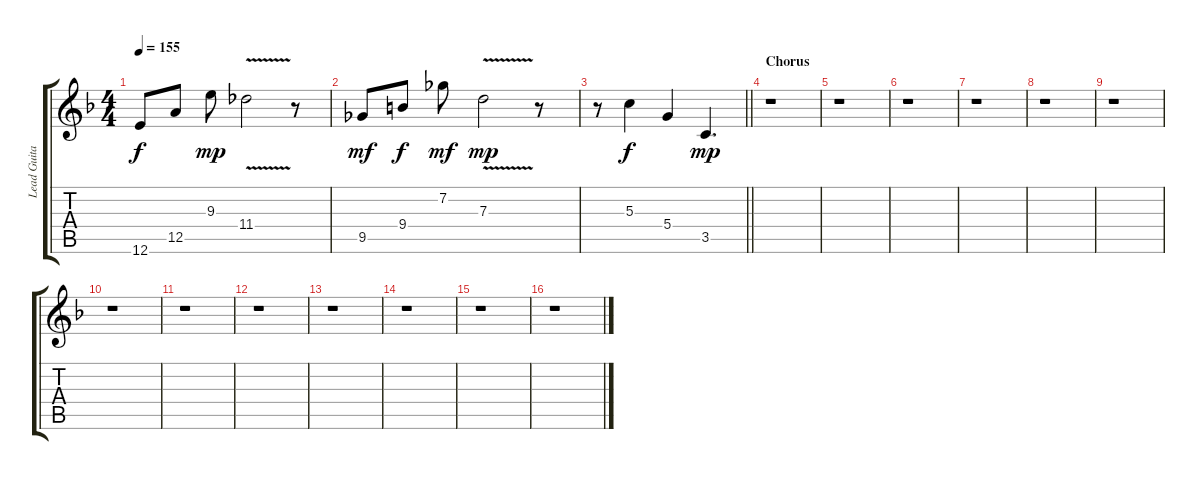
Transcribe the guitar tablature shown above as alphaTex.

\track ("Lead Guitar" "Lead Guita") {instrument distortionguitar}
\staff {score tabs}
\tuning (E4 B3 G3 D3 A2 E2) {hide}
\ts (4 4)
\tempo 155
\clef g2
\ks f
12.6.8{dy f} 12.5.8 9.3.8{dy mp} 11.4{v}.2 r.8 |
9.5.8{dy mf} 9.4.8{dy f} 7.2.8{dy mf} 7.3{v}.2{dy mp} r.8 |
\barLineRight lightlight
r.8 5.3.4{dy f} 5.4.4 3.5.4{d dy mp} |
\section ("" "Chorus")
r.1 |
r.1 |
r.1 |
r.1 |
r.1 |
r.1 |
r.1 |
r.1 |
r.1 |
r.1 |
r.1 |
r.1 |
r.1
